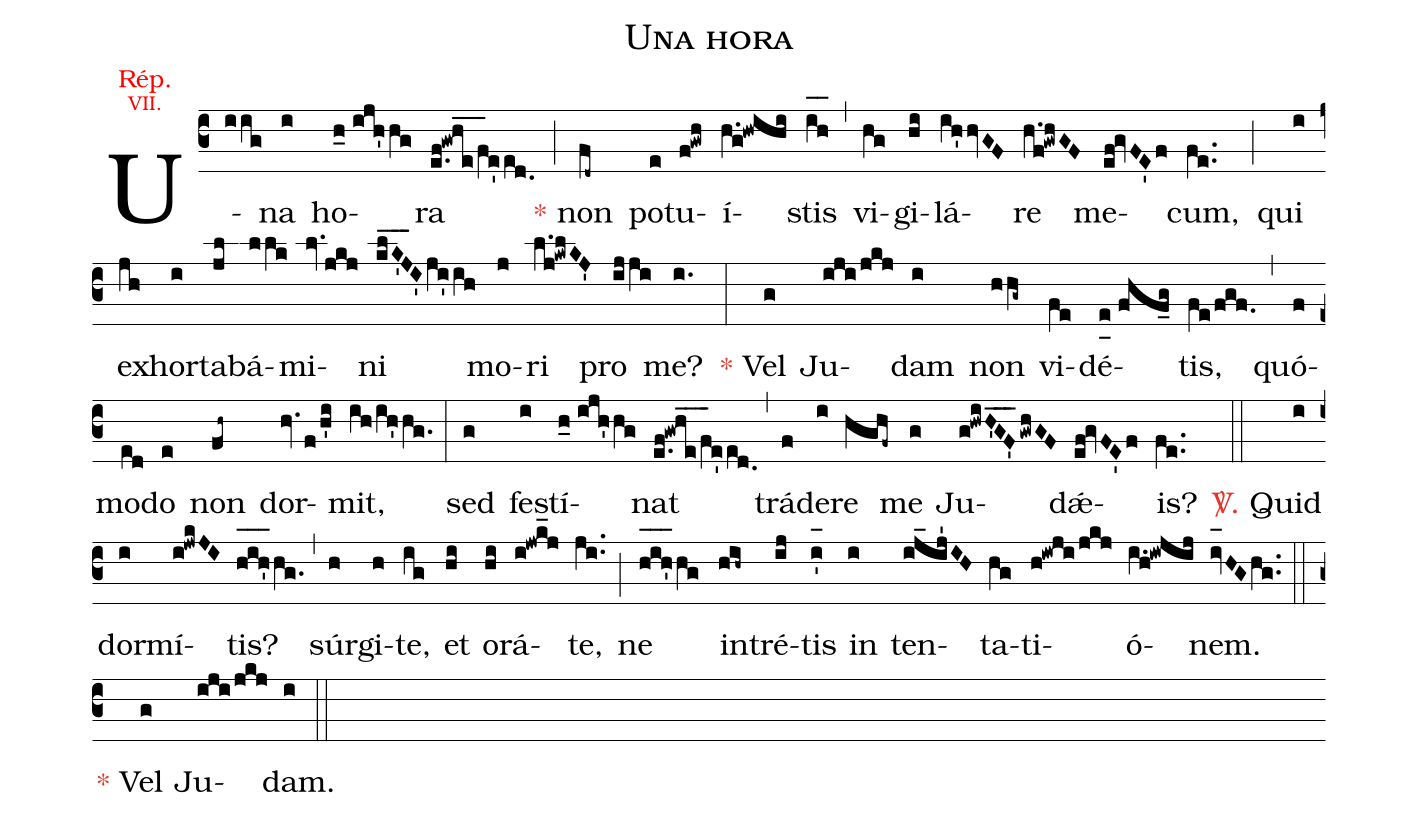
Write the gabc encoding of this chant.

name:Una hora;
office-part:Responsorium;
annotation: {\color{red}\footnotesize Rép.};
annotation: {\color{red}\scriptsize VII.};
%%
(c3) U(iig)na(i) ho(h_0//ijh'hg)ra(e.f!gwh_e_/f_3e'ed.0) (;) <c>*</c> non(fd~) po(e)tu(f!gwh)í(h.g!hwihi)stis(i_[oh:h]h_[oh:h]) (,) vi(hg)gi(hi)lá(ih'hvGF)re(h.f!gwhGF) me(ef!gvFE'f)cum,(fe..) (;) qui(i) ex(jh)hor(i)ta([oll:1{1]jl)bá(llk)mi(lv.[oll:}]jkj)ni(kl_K'_J_3I'/ji'ih) mo(j)ri(l.j!kwlKJ') pro(ijji) me?(i.) (:) <c>*</c> Vel(g) Ju(iji/jkj)dam(i) non(hhg~) vi(fe)dé(e_0[uh:l]//fhf_g)tis,(fe/fgf.) (,) quó(f)mo(ed)do(e) non(fh~) dor(hv.f/h'i)mit,(ih/ih'hg.) (:) sed(g) fe(i)stí(h_0//ijh'hg)nat(e.f!gwh_e_/f_3e'ed.0) (,) trá(f)de(i)re(hghf~) me(g) Ju(g!hwiH'_G_F'_/gwhGF)dǽ(ef!gvFE'f)is?(fe..) (::)
<c><sp>V/</sp>.</c> Quid(i) dor(i)mí(i!jwkJI)tis?(h_[oh:h]i_[oh:h]h'_[oh:h]hg.) (,) súr(h)gi(h)te,(ig) et(hi) o(hi)rá(i!jwk_j)te,(ji..) (;) ne(h_[oh:h]i_[oh:h]h'_[oh:h]hg) in(hih~)tré(ij)tis(i'_[oh:h]) in(i) ten(ij_ij'IH)ta(hg)ti(h!iwji/jkj)ó(i.h!iwjij)nem.(iv_[oh:h]HGhg..) (::) <c>*</c> Vel(g) Ju(iji/jkj)dam.(i) (::)
